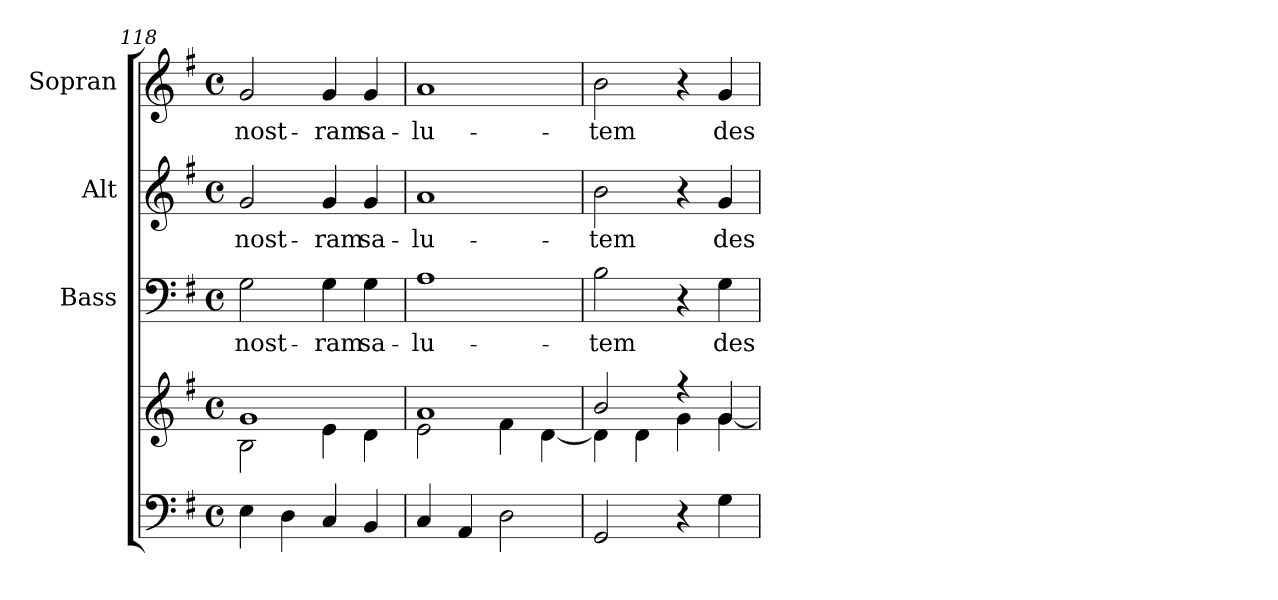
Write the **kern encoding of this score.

**kern	**kern	**kern	**text	**kern	**text	**kern	**text
*part4	*part4	*part3	*part3	*part2	*part2	*part1	*part1
*staff5	*staff4	*staff3	*staff3	*staff2	*staff2	*staff1	*staff1
*	*	*I"Bass	*	*I"Alt	*	*I"Sopran	*
*	*	*I'B.	*	*I'A.	*	*I'S.	*
*clefF4	*clefG2	*clefF4	*	*clefG2	*	*clefG2	*
*k[f#]	*k[f#]	*k[f#]	*	*k[f#]	*	*k[f#]	*
*G:	*G:	*G:	*	*G:	*	*G:	*
*M4/4	*M4/4	*M4/4	*	*M4/4	*	*M4/4	*
*met(c)	*met(c)	*met(c)	*	*met(c)	*	*met(c)	*
=118	=118	=118	=118	=118	=118	=118	=118
*	*^	*	*	*	*	*	*
!	!	!	!	!LO:LY:b	!	!LO:LY:b	!	!LO:LY:b
4E\	1g	2B\	2G\	nost-	2g/	nost-	2g/	nost-
4D\	.	.	.	.	.	.	.	.
!	!	!	!	!LO:LY:b	!	!LO:LY:b	!	!LO:LY:b
4C/	.	4e\	4G\	-ram	4g/	-ram	4g/	-ram
!	!	!	!	!LO:LY:b	!	!LO:LY:b	!	!LO:LY:b
4BB/	.	4d\	4G\	sa-	4g/	sa-	4g/	sa-
=119	=119	=119	=119	=119	=119	=119	=119	=119
!	!	!	!	!LO:LY:b	!	!LO:LY:b	!	!LO:LY:b
4C/	1a	2e\	1A	-lu-	1a	-lu-	1a	-lu-
4AA/	.	.	.	.	.	.	.	.
2D\	.	4f#\	.	.	.	.	.	.
.	.	[<4d\	.	.	.	.	.	.
=120	=120	=120	=120	=120	=120	=120	=120	=120
!	!	!	!	!LO:LY:b	!	!LO:LY:b	!	!LO:LY:b
2GG/	2b/	4d\]	2B\	-tem	2b\	-tem	2b\	-tem
.	.	4d\	.	.	.	.	.	.
4r	4ree	4g\	4r	.	4r	.	4r	.
!	!	!	!	!LO:LY:b	!	!LO:LY:b	!	!LO:LY:b
4G\	4g/	[<4g\	4G\	des-	4g/	des-	4g/	des-
*	*v	*v	*	*	*	*	*	*
=	=	=	=	=	=	=	=
*-	*-	*-	*-	*-	*-	*-	*-
